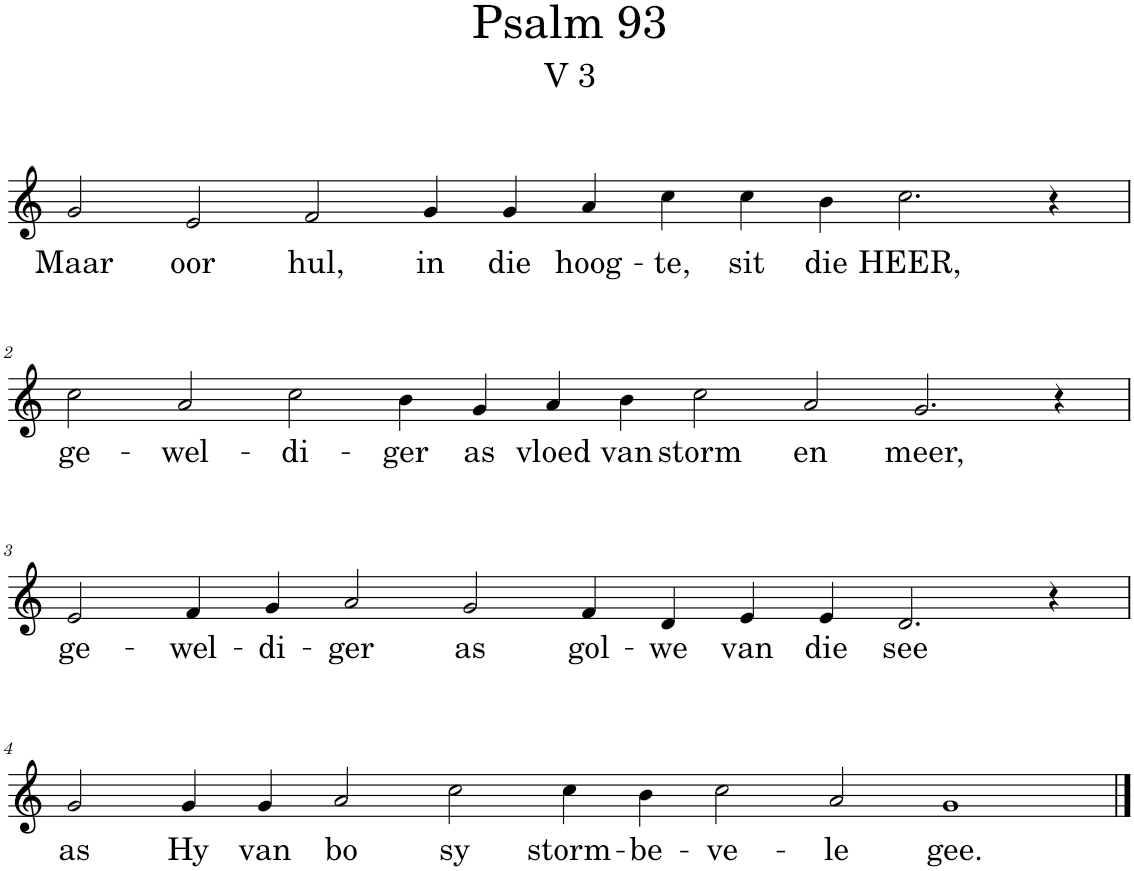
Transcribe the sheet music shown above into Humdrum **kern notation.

**kern	**text
*part1	*part1
*staff1	*staff1
*I"Pipe Organ	*
*I'Org.	*
*clefG2	*
*k[]	*
*M16/4	*
=1	=1
!	!LO:LY:b
2g/	Maar
!	!LO:LY:b
2e/	oor
!	!LO:LY:b
2f/	hul,
!	!LO:LY:b
4g/	in
!	!LO:LY:b
4g/	die
!	!LO:LY:b
4a/	hoog-
!	!LO:LY:b
4cc\	-te,
!	!LO:LY:b
4cc\	sit
!	!LO:LY:b
4b\	die
!	!LO:LY:b
2.cc\	HEER,
4r	.
!!LO:LB:g=z
=2	=2
*M18/4	*
!	!LO:LY:b
2cc\	ge-
!	!LO:LY:b
2a/	-wel-
!	!LO:LY:b
2cc\	-di-
!	!LO:LY:b
4b\	-ger
!	!LO:LY:b
4g/	as
!	!LO:LY:b
4a/	vloed
!	!LO:LY:b
4b\	van
!	!LO:LY:b
2cc\	storm
!	!LO:LY:b
2a/	en
!	!LO:LY:b
2.g/	meer,
4r	.
!!LO:LB:g=z
=3	=3
*M16/4	*
!	!LO:LY:b
2e/	ge-
!	!LO:LY:b
4f/	-wel-
!	!LO:LY:b
4g/	-di-
!	!LO:LY:b
2a/	-ger
!	!LO:LY:b
2g/	as
!	!LO:LY:b
4f/	gol-
!	!LO:LY:b
4d/	-we
!	!LO:LY:b
4e/	van
!	!LO:LY:b
4e/	die
!	!LO:LY:b
2.d/	see
4r	.
!!LO:LB:g=z
=4	=4
*M18/4	*
!	!LO:LY:b
2g/	as
!	!LO:LY:b
4g/	Hy
!	!LO:LY:b
4g/	van
!	!LO:LY:b
2a/	bo
!	!LO:LY:b
2cc\	sy
!	!LO:LY:b
4cc\	storm-
!	!LO:LY:b
4b\	-be-
!	!LO:LY:b
2cc\	-ve-
!	!LO:LY:b
2a/	-le
!	!LO:LY:b
1g	gee.
==	==
*-	*-
